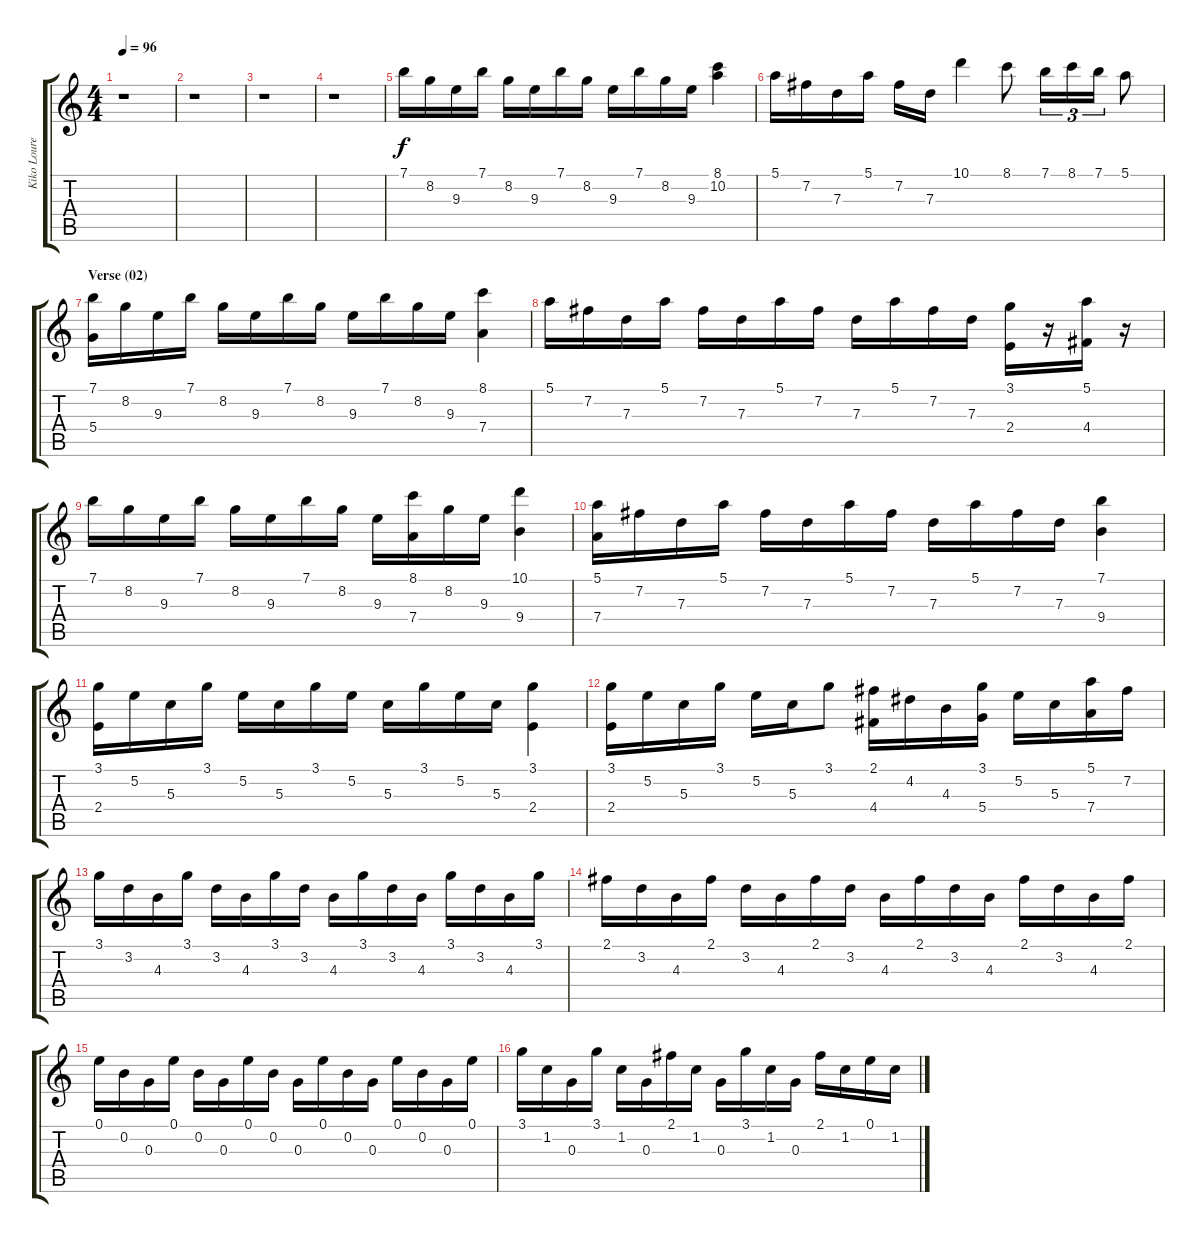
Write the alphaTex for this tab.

\track ("Kiko Loureiro (acoustic)" "Kiko Loure") {instrument acousticguitarsteel}
\staff {score tabs}
\tuning (E4 B3 G3 D3 A2 E2) {hide}
\ts (4 4)
\tempo 96
\clef g2
\ks c
r.1{dy f} |
r.1 |
r.1 |
r.1 |
7.1.16 8.2.16 9.3.16 7.1.16 8.2.16 9.3.16 7.1.16 8.2.16 9.3.16 7.1.16 8.2.16 9.3.16 (8.1 10.2).4 |
5.1.16 7.2.16 7.3.16 5.1.16 7.2.16 7.3.16 10.1.4 8.1.8 7.1.16{tu (3 2)} 8.1.16{tu (3 2)} 7.1.16{tu (3 2)} 5.1.8 |
\section ("" "Verse (02)")
(7.1 5.4).16 8.2.16 9.3.16 7.1.16 8.2.16 9.3.16 7.1.16 8.2.16 9.3.16 7.1.16 8.2.16 9.3.16 (8.1 7.4).4 |
5.1.16 7.2.16 7.3.16 5.1.16 7.2.16 7.3.16 5.1.16 7.2.16 7.3.16 5.1.16 7.2.16 7.3.16 (3.1 2.4).16 r.16 (5.1 4.4).16 r.16 |
7.1.16 8.2.16 9.3.16 7.1.16 8.2.16 9.3.16 7.1.16 8.2.16 9.3.16 (8.1 7.4).16 8.2.16 9.3.16 (10.1 9.4).4 |
(5.1 7.4).16 7.2.16 7.3.16 5.1.16 7.2.16 7.3.16 5.1.16 7.2.16 7.3.16 5.1.16 7.2.16 7.3.16 (7.1 9.4).4 |
(3.1 2.4).16 5.2.16 5.3.16 3.1.16 5.2.16 5.3.16 3.1.16 5.2.16 5.3.16 3.1.16 5.2.16 5.3.16 (3.1 2.4).4 |
(3.1 2.4).16 5.2.16 5.3.16 3.1.16 5.2.16 5.3.16 3.1.8 (2.1 4.4).16 4.2.16 4.3.16 (3.1 5.4).16 5.2.16 5.3.16 (5.1 7.4).16 7.2.16 |
3.1.16 3.2.16 4.3.16 3.1.16 3.2.16 4.3.16 3.1.16 3.2.16 4.3.16 3.1.16 3.2.16 4.3.16 3.1.16 3.2.16 4.3.16 3.1.16 |
2.1.16 3.2.16 4.3.16 2.1.16 3.2.16 4.3.16 2.1.16 3.2.16 4.3.16 2.1.16 3.2.16 4.3.16 2.1.16 3.2.16 4.3.16 2.1.16 |
0.1.16 0.2.16 0.3.16 0.1.16 0.2.16 0.3.16 0.1.16 0.2.16 0.3.16 0.1.16 0.2.16 0.3.16 0.1.16 0.2.16 0.3.16 0.1.16 |
3.1.16 1.2.16 0.3.16 3.1.16 1.2.16 0.3.16 2.1.16 1.2.16 0.3.16 3.1.16 1.2.16 0.3.16 2.1.16 1.2.16 0.1.16 1.2.16
